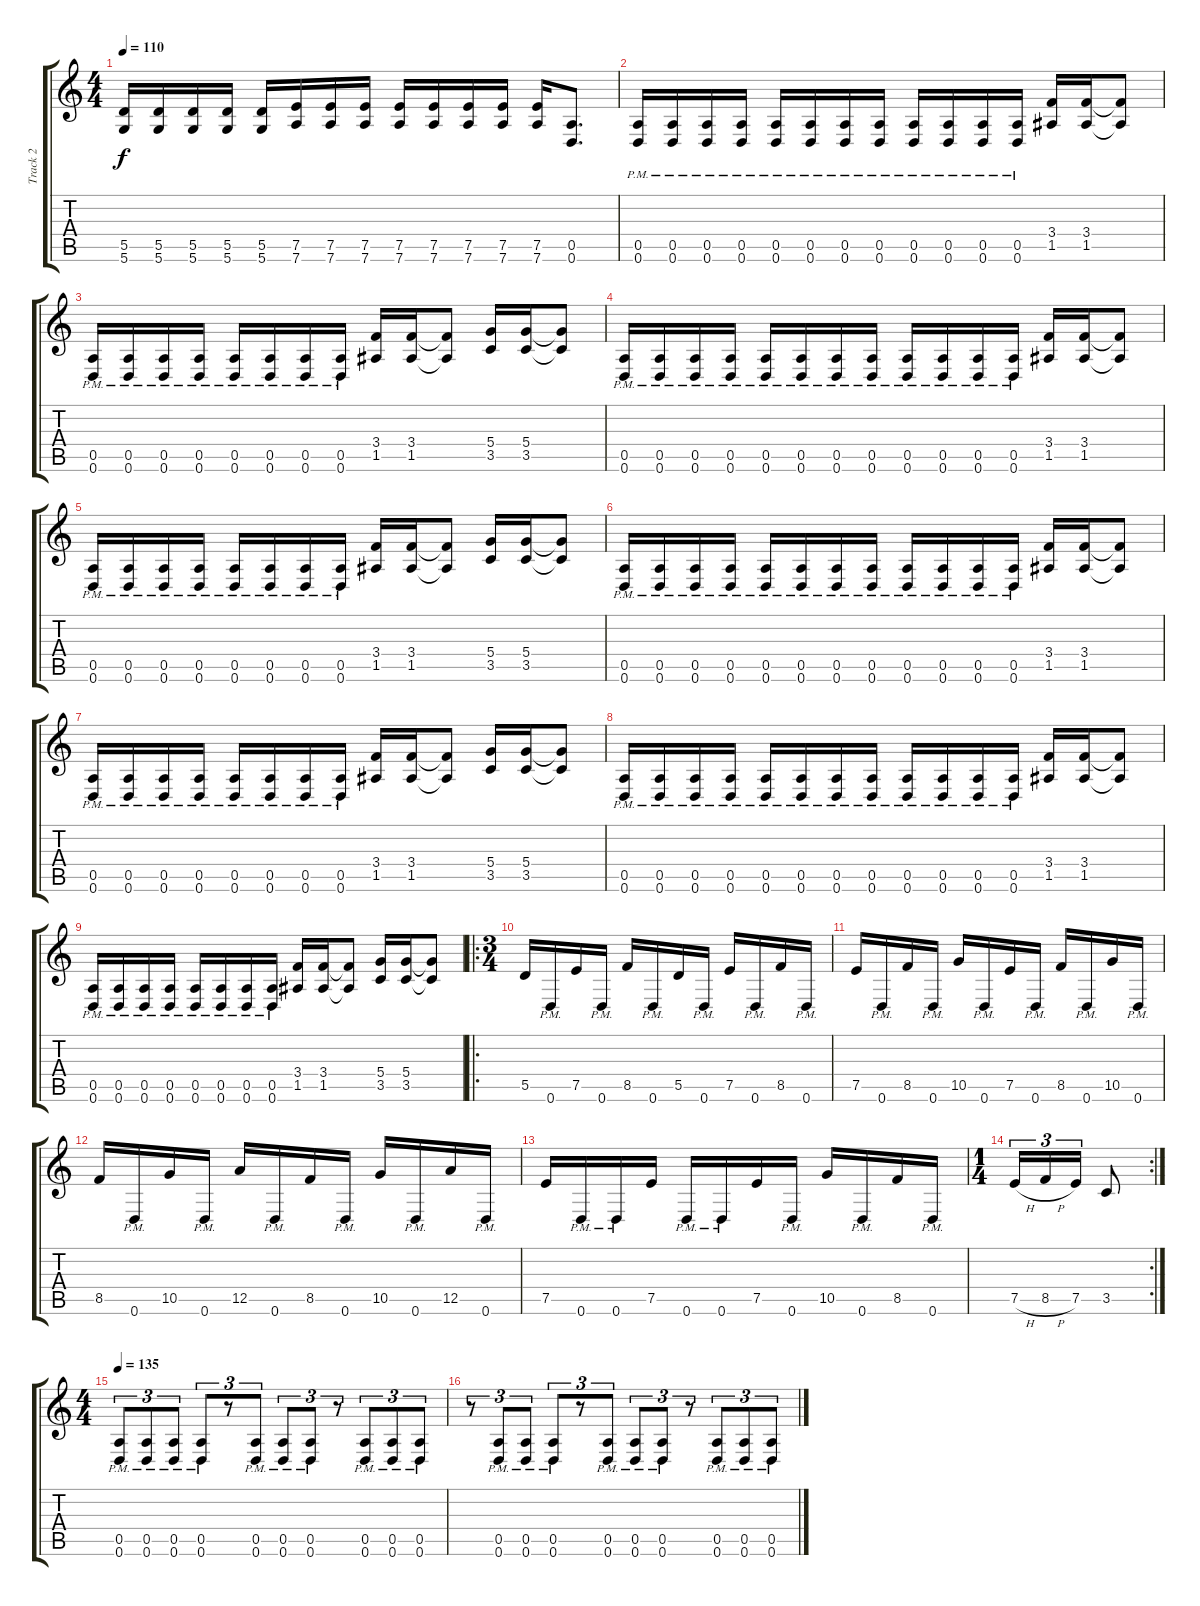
\track ("Track 2" "Track 2") {instrument distortionguitar}
\staff {score tabs}
\tuning (E4 B3 G3 D3 A2 D2) {hide}
\ts (4 4)
\tempo 110
\clef g2
\ks c
(5.5 5.6).16{dy f} (5.5 5.6).16 (5.5 5.6).16 (5.5 5.6).16 (5.5 5.6).16 (7.5 7.6).16 (7.5 7.6).16 (7.5 7.6).16 (7.5 7.6).16 (7.5 7.6).16 (7.5 7.6).16 (7.5 7.6).16 (7.5 7.6).16 (0.5 0.6).8{d} |
(0.5{pm} 0.6{pm}).16 (0.5{pm} 0.6{pm}).16 (0.5{pm} 0.6{pm}).16 (0.5{pm} 0.6{pm}).16 (0.5{pm} 0.6{pm}).16 (0.5{pm} 0.6{pm}).16 (0.5{pm} 0.6{pm}).16 (0.5{pm} 0.6{pm}).16 (0.5{pm} 0.6{pm}).16 (0.5{pm} 0.6{pm}).16 (0.5{pm} 0.6{pm}).16 (0.5{pm} 0.6{pm}).16 (3.4 1.5).16 (3.4 1.5).16 (3.4{t} 1.5{t}).8 |
(0.5{pm} 0.6{pm}).16 (0.5{pm} 0.6{pm}).16 (0.5{pm} 0.6{pm}).16 (0.5{pm} 0.6{pm}).16 (0.5{pm} 0.6{pm}).16 (0.5{pm} 0.6{pm}).16 (0.5{pm} 0.6{pm}).16 (0.5{pm} 0.6{pm}).16 (3.4 1.5).16 (3.4 1.5).16 (3.4{t} 1.5{t}).8 (5.4 3.5).16 (5.4 3.5).16 (5.4{t} 3.5{t}).8 |
(0.5{pm} 0.6{pm}).16 (0.5{pm} 0.6{pm}).16 (0.5{pm} 0.6{pm}).16 (0.5{pm} 0.6{pm}).16 (0.5{pm} 0.6{pm}).16 (0.5{pm} 0.6{pm}).16 (0.5{pm} 0.6{pm}).16 (0.5{pm} 0.6{pm}).16 (0.5{pm} 0.6{pm}).16 (0.5{pm} 0.6{pm}).16 (0.5{pm} 0.6{pm}).16 (0.5{pm} 0.6{pm}).16 (3.4 1.5).16 (3.4 1.5).16 (3.4{t} 1.5{t}).8 |
(0.5{pm} 0.6{pm}).16 (0.5{pm} 0.6{pm}).16 (0.5{pm} 0.6{pm}).16 (0.5{pm} 0.6{pm}).16 (0.5{pm} 0.6{pm}).16 (0.5{pm} 0.6{pm}).16 (0.5{pm} 0.6{pm}).16 (0.5{pm} 0.6{pm}).16 (3.4 1.5).16 (3.4 1.5).16 (3.4{t} 1.5{t}).8 (5.4 3.5).16 (5.4 3.5).16 (5.4{t} 3.5{t}).8 |
(0.5{pm} 0.6{pm}).16 (0.5{pm} 0.6{pm}).16 (0.5{pm} 0.6{pm}).16 (0.5{pm} 0.6{pm}).16 (0.5{pm} 0.6{pm}).16 (0.5{pm} 0.6{pm}).16 (0.5{pm} 0.6{pm}).16 (0.5{pm} 0.6{pm}).16 (0.5{pm} 0.6{pm}).16 (0.5{pm} 0.6{pm}).16 (0.5{pm} 0.6{pm}).16 (0.5{pm} 0.6{pm}).16 (3.4 1.5).16 (3.4 1.5).16 (3.4{t} 1.5{t}).8 |
(0.5{pm} 0.6{pm}).16 (0.5{pm} 0.6{pm}).16 (0.5{pm} 0.6{pm}).16 (0.5{pm} 0.6{pm}).16 (0.5{pm} 0.6{pm}).16 (0.5{pm} 0.6{pm}).16 (0.5{pm} 0.6{pm}).16 (0.5{pm} 0.6{pm}).16 (3.4 1.5).16 (3.4 1.5).16 (3.4{t} 1.5{t}).8 (5.4 3.5).16 (5.4 3.5).16 (5.4{t} 3.5{t}).8 |
(0.5{pm} 0.6{pm}).16 (0.5{pm} 0.6{pm}).16 (0.5{pm} 0.6{pm}).16 (0.5{pm} 0.6{pm}).16 (0.5{pm} 0.6{pm}).16 (0.5{pm} 0.6{pm}).16 (0.5{pm} 0.6{pm}).16 (0.5{pm} 0.6{pm}).16 (0.5{pm} 0.6{pm}).16 (0.5{pm} 0.6{pm}).16 (0.5{pm} 0.6{pm}).16 (0.5{pm} 0.6{pm}).16 (3.4 1.5).16 (3.4 1.5).16 (3.4{t} 1.5{t}).8 |
(0.5{pm} 0.6{pm}).16 (0.5{pm} 0.6{pm}).16 (0.5{pm} 0.6{pm}).16 (0.5{pm} 0.6{pm}).16 (0.5{pm} 0.6{pm}).16 (0.5{pm} 0.6{pm}).16 (0.5{pm} 0.6{pm}).16 (0.5{pm} 0.6{pm}).16 (3.4 1.5).16 (3.4 1.5).16 (3.4{t} 1.5{t}).8 (5.4 3.5).16 (5.4 3.5).16 (5.4{t} 3.5{t}).8 |
\ro
\ts (3 4)
5.5.16 0.6{pm}.16 7.5.16 0.6{pm}.16 8.5.16 0.6{pm}.16 5.5.16 0.6{pm}.16 7.5.16 0.6{pm}.16 8.5.16 0.6{pm}.16 |
7.5.16 0.6{pm}.16 8.5.16 0.6{pm}.16 10.5.16 0.6{pm}.16 7.5.16 0.6{pm}.16 8.5.16 0.6{pm}.16 10.5.16 0.6{pm}.16 |
8.5.16 0.6{pm}.16 10.5.16 0.6{pm}.16 12.5.16 0.6{pm}.16 8.5.16 0.6{pm}.16 10.5.16 0.6{pm}.16 12.5.16 0.6{pm}.16 |
7.5.16 0.6{pm}.16 0.6{pm}.16 7.5.16 0.6{pm}.16 0.6{pm}.16 7.5.16 0.6{pm}.16 10.5.16 0.6{pm}.16 8.5.16 0.6{pm}.16 |
\rc 2
\ts (1 4)
7.5{h}.16{tu (3 2)} 8.5{h}.16{tu (3 2)} 7.5.16{tu (3 2)} 3.5.8 |
\ts (4 4)
\tempo 135
(0.5{pm} 0.6{pm}).8{tu (3 2)} (0.5{pm} 0.6{pm}).8{tu (3 2)} (0.5{pm} 0.6{pm}).8{tu (3 2)} (0.5{pm} 0.6{pm}).8{tu (3 2)} r.8{tu (3 2)} (0.5{pm} 0.6{pm}).8{tu (3 2)} (0.5{pm} 0.6{pm}).8{tu (3 2)} (0.5{pm} 0.6{pm}).8{tu (3 2)} r.8{tu (3 2)} (0.5{pm} 0.6{pm}).8{tu (3 2)} (0.5{pm} 0.6{pm}).8{tu (3 2)} (0.5{pm} 0.6{pm}).8{tu (3 2)} |
r.8{tu (3 2)} (0.5{pm} 0.6{pm}).8{tu (3 2)} (0.5{pm} 0.6{pm}).8{tu (3 2)} (0.5{pm} 0.6{pm}).8{tu (3 2)} r.8{tu (3 2)} (0.5{pm} 0.6{pm}).8{tu (3 2)} (0.5{pm} 0.6{pm}).8{tu (3 2)} (0.5{pm} 0.6{pm}).8{tu (3 2)} r.8{tu (3 2)} (0.5{pm} 0.6{pm}).8{tu (3 2)} (0.5{pm} 0.6{pm}).8{tu (3 2)} (0.5{pm} 0.6{pm}).8{tu (3 2)}
